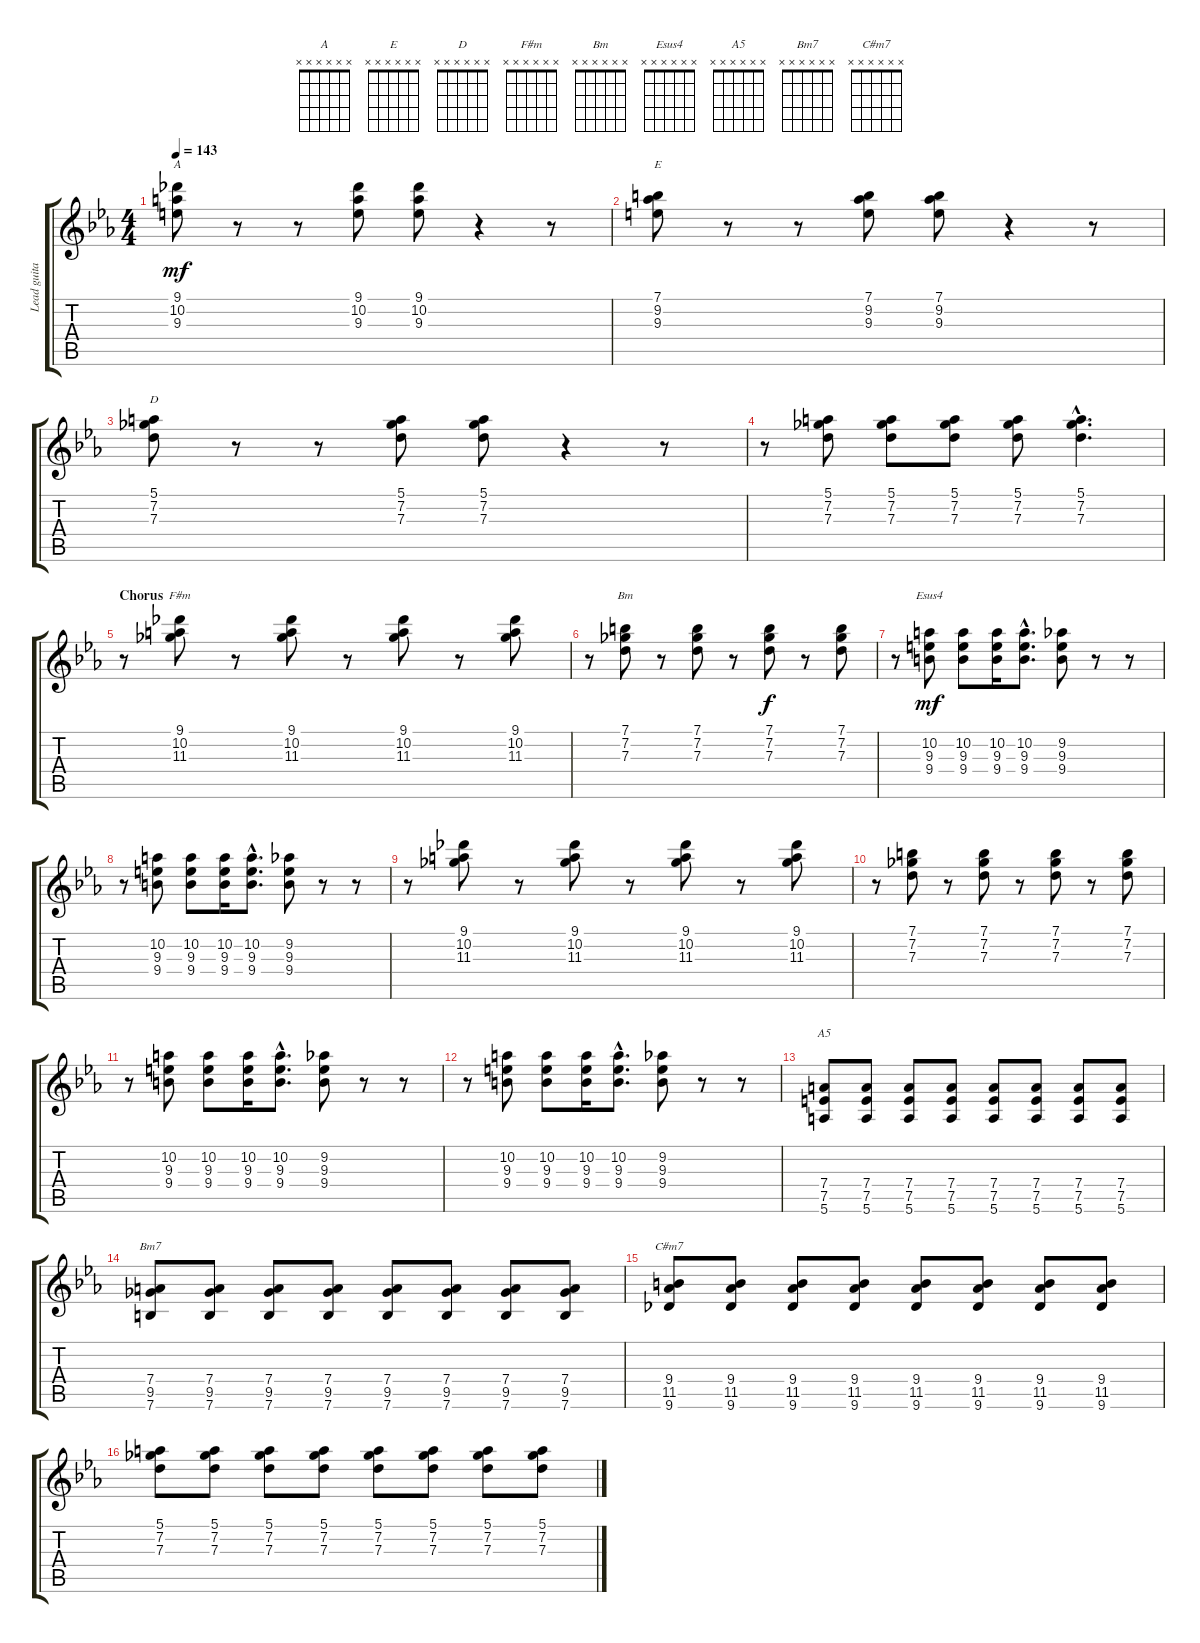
\track ("Lead guitar - Davy Johnstone" "Lead guita") {instrument distortionguitar}
\staff {score tabs}
\tuning (E4 B3 G3 D3 A2 E2) {hide}
\chord ("A" x x x x x x)
\chord ("E" x x x x x x)
\chord ("D" x x x x x x)
\chord ("F#m" x x x x x x)
\chord ("Bm" x x x x x x)
\chord ("Esus4" x x x x x x)
\chord ("A5" x x x x x x)
\chord ("Bm7" x x x x x x)
\chord ("C#m7" x x x x x x)
\ts (4 4)
\tempo 143
\clef g2
\ks cminor
(9.1 10.2 9.3).8{ch "A" dy mf} r.8 r.8 (9.1 10.2 9.3).8 (9.1 10.2 9.3).8 r.4 r.8 |
(7.1 9.2 9.3).8{ch "E"} r.8 r.8 (7.1 9.2 9.3).8 (7.1 9.2 9.3).8 r.4 r.8 |
(5.1 7.2 7.3).8{ch "D"} r.8 r.8 (5.1 7.2 7.3).8 (5.1 7.2 7.3).8 r.4 r.8 |
r.8 (5.1 7.2 7.3).8 (5.1 7.2 7.3).8 (5.1 7.2 7.3).8 (5.1 7.2 7.3).8 (5.1{hac} 7.2{hac} 7.3{hac}).4{d} |
\section ("" "Chorus")
r.8 (9.1 10.2 11.3).8{ch "F#m"} r.8 (9.1 10.2 11.3).8 r.8 (9.1 10.2 11.3).8 r.8 (9.1 10.2 11.3).8 |
r.8 (7.1 7.2 7.3).8{ch "Bm"} r.8 (7.1 7.2 7.3).8 r.8 (7.1 7.2 7.3).8{dy f} r.8 (7.1 7.2 7.3).8 |
r.8 (10.2 9.3 9.4).8{ch "Esus4" dy mf} (10.2 9.3 9.4).8 (10.2 9.3 9.4).16 (10.2{hac} 9.3{hac} 9.4{hac}).8{d} (9.2 9.3 9.4).8 r.8 r.8 |
r.8 (10.2 9.3 9.4).8 (10.2 9.3 9.4).8 (10.2 9.3 9.4).16 (10.2{hac} 9.3{hac} 9.4{hac}).8{d} (9.2 9.3 9.4).8 r.8 r.8 |
r.8 (9.1 10.2 11.3).8 r.8 (9.1 10.2 11.3).8 r.8 (9.1 10.2 11.3).8 r.8 (9.1 10.2 11.3).8 |
r.8 (7.1 7.2 7.3).8 r.8 (7.1 7.2 7.3).8 r.8 (7.1 7.2 7.3).8 r.8 (7.1 7.2 7.3).8 |
r.8 (10.2 9.3 9.4).8 (10.2 9.3 9.4).8 (10.2 9.3 9.4).16 (10.2{hac} 9.3{hac} 9.4{hac}).8{d} (9.2 9.3 9.4).8 r.8 r.8 |
r.8 (10.2 9.3 9.4).8 (10.2 9.3 9.4).8 (10.2 9.3 9.4).16 (10.2{hac} 9.3{hac} 9.4{hac}).8{d} (9.2 9.3 9.4).8 r.8 r.8 |
(7.4 7.5 5.6).8{ch "A5"} (7.4 7.5 5.6).8 (7.4 7.5 5.6).8 (7.4 7.5 5.6).8 (7.4 7.5 5.6).8 (7.4 7.5 5.6).8 (7.4 7.5 5.6).8 (7.4 7.5 5.6).8 |
(7.4 9.5 7.6).8{ch "Bm7"} (7.4 9.5 7.6).8 (7.4 9.5 7.6).8 (7.4 9.5 7.6).8 (7.4 9.5 7.6).8 (7.4 9.5 7.6).8 (7.4 9.5 7.6).8 (7.4 9.5 7.6).8 |
(9.4 11.5 9.6).8{ch "C#m7"} (9.4 11.5 9.6).8 (9.4 11.5 9.6).8 (9.4 11.5 9.6).8 (9.4 11.5 9.6).8 (9.4 11.5 9.6).8 (9.4 11.5 9.6).8 (9.4 11.5 9.6).8 |
(5.1 7.2 7.3).8 (5.1 7.2 7.3).8 (5.1 7.2 7.3).8 (5.1 7.2 7.3).8 (5.1 7.2 7.3).8 (5.1 7.2 7.3).8 (5.1 7.2 7.3).8 (5.1 7.2 7.3).8
